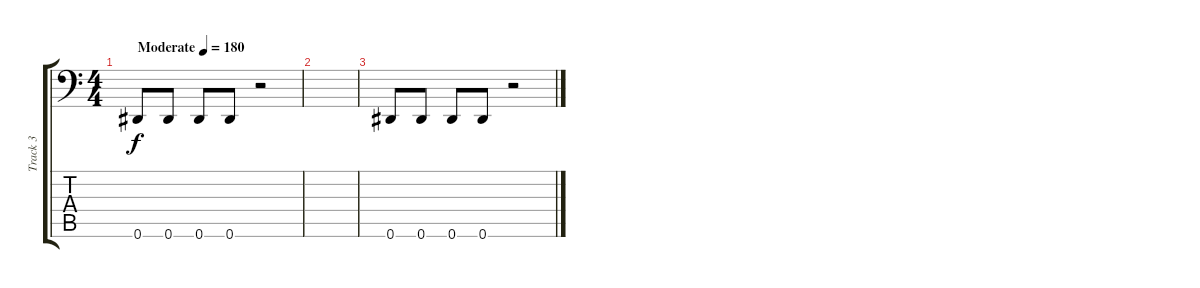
\track ("Track 3" "Track 3") {instrument electricbasspick}
\staff {score tabs}
\tuning (Eb3 Bb2 Gb2 Db2 Ab1 Eb1) {hide}
\ts (4 4)
\tempo (180 "Moderate")
\clef f4
\ks c
0.6.8{dy f instrument electricbasspick} 0.6.8 0.6.8 0.6.8 r.2 |
|
0.6.8 0.6.8 0.6.8 0.6.8 r.2
